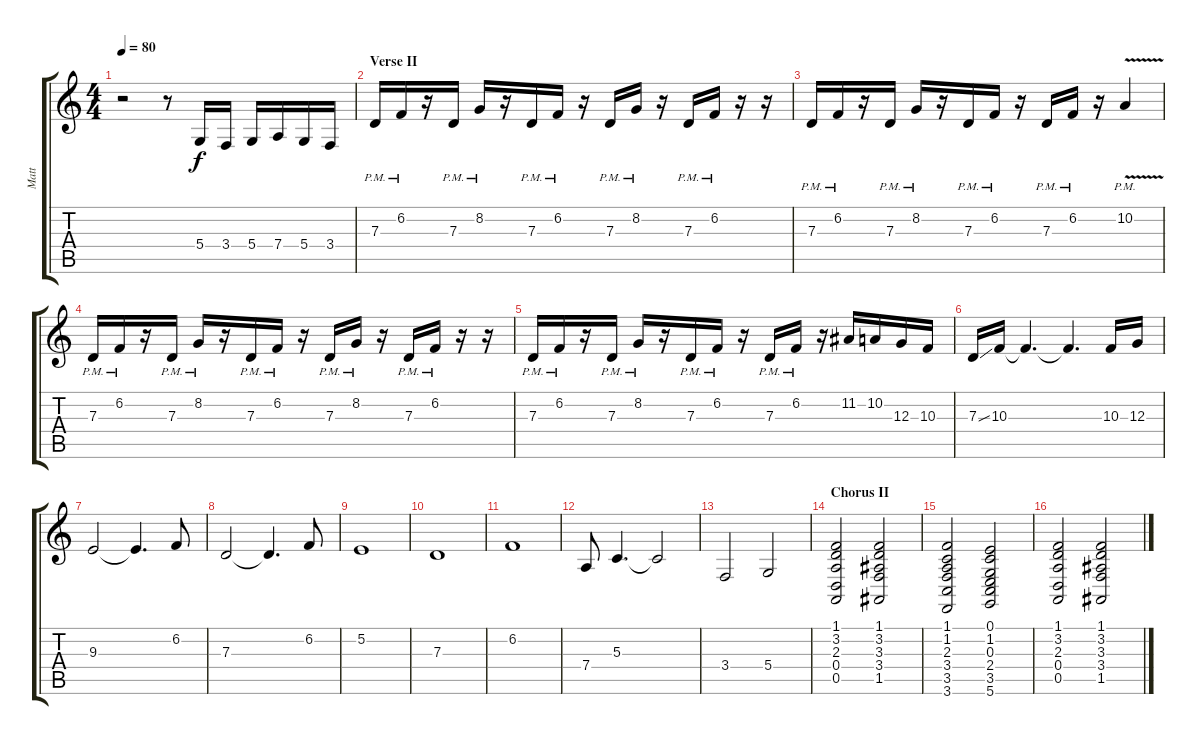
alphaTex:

\track ("Matt" "Matt") {instrument synthvoice}
\staff {score tabs}
\tuning (E4 B3 G3 D3 A2 D2) {hide}
\ts (4 4)
\tempo 80
\clef g2
\ks c
r.2{dy f} r.8 5.4.16 3.4.16 5.4.16 7.4.16 5.4.16 3.4.16 |
\section ("" "Verse II")
7.3{pm}.16 6.2{pm}.16 r.16 7.3{pm}.16 8.2{pm}.16 r.16 7.3{pm}.16 6.2{pm}.16 r.16 7.3{pm}.16 8.2{pm}.16 r.16 7.3{pm}.16 6.2{pm}.16 r.16 r.16 |
7.3{pm}.16 6.2{pm}.16 r.16 7.3{pm}.16 8.2{pm}.16 r.16 7.3{pm}.16 6.2{pm}.16 r.16 7.3{pm}.16 6.2{pm}.16 r.16 10.2{v pm}.4 |
7.3{pm}.16 6.2{pm}.16 r.16 7.3{pm}.16 8.2{pm}.16 r.16 7.3{pm}.16 6.2{pm}.16 r.16 7.3{pm}.16 8.2{pm}.16 r.16 7.3{pm}.16 6.2{pm}.16 r.16 r.16 |
7.3{pm}.16 6.2{pm}.16 r.16 7.3{pm}.16 8.2{pm}.16 r.16 7.3{pm}.16 6.2{pm}.16 r.16 7.3{pm}.16 6.2{pm}.16 r.16 11.2.16 10.2.16 12.3.16 10.3.16 |
7.3{ss}.16 10.3.16 10.3{t}.4{d} 10.3{t}.4{d} 10.3.16 12.3.16 |
9.3.2 9.3{t}.4{d} 6.2.8 |
7.3.2 7.3{t}.4{d} 6.2.8 |
5.2.1 |
7.3.1 |
6.2.1 |
7.4.8 5.3.4{d} 5.3{t}.2 |
\section ("" "")
3.4.2 5.4.2 |
\section ("" "Chorus II")
(1.1 3.2 2.3 0.4 0.5).2 (1.1 3.2 3.3 3.4 1.5).2 |
(1.1 1.2 2.3 3.4 3.5 3.6).2 (0.1 1.2 0.3 2.4 3.5 5.6).2 |
(1.1 3.2 2.3 0.4 0.5).2 (1.1 3.2 3.3 3.4 1.5).2
